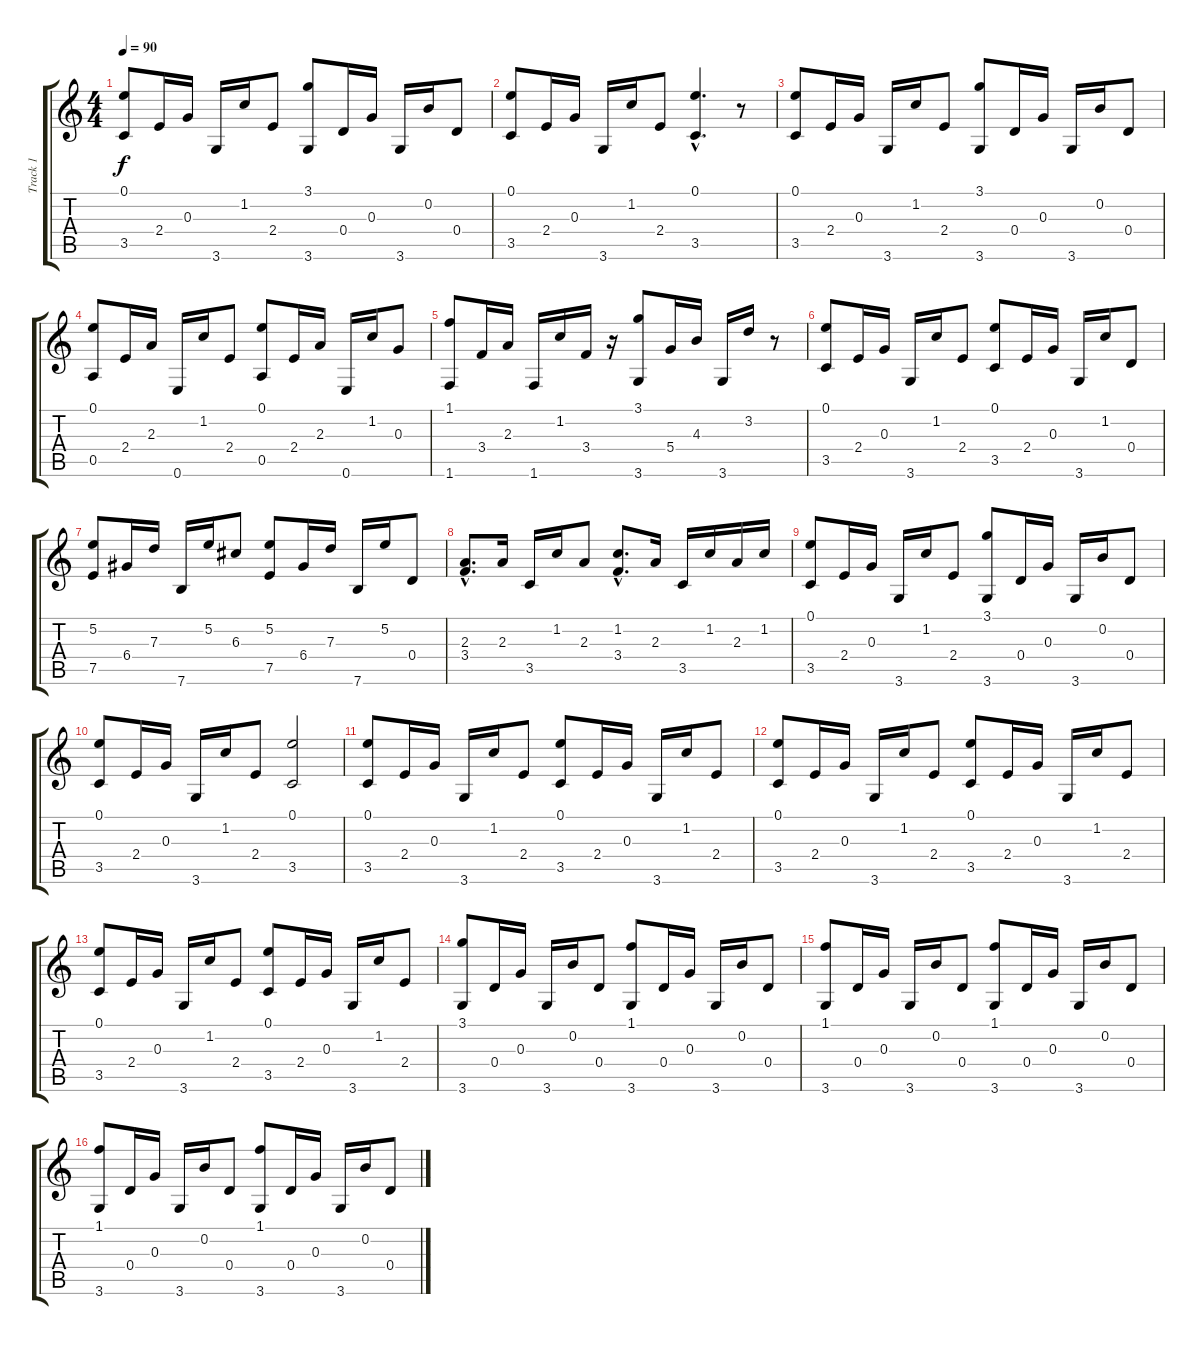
\track ("Track 1" "Track 1") {instrument acousticguitarnylon}
\staff {score tabs}
\tuning (E4 B3 G3 D3 A2 E2) {hide}
\ts (4 4)
\tempo 90
\clef g2
\ks c
(0.1 3.5).8{dy f instrument acousticguitarnylon} 2.4.16 0.3.16 3.6.16 1.2.16 2.4.8 (3.1 3.6).8 0.4.16 0.3.16 3.6.16 0.2.16 0.4.8 |
(0.1 3.5).8 2.4.16 0.3.16 3.6.16 1.2.16 2.4.8 (0.1{hac} 3.5{hac}).4{d} r.8 |
(0.1 3.5).8 2.4.16 0.3.16 3.6.16 1.2.16 2.4.8 (3.1 3.6).8 0.4.16 0.3.16 3.6.16 0.2.16 0.4.8 |
(0.1 0.5).8 2.4.16 2.3.16 0.6.16 1.2.16 2.4.8 (0.1 0.5).8 2.4.16 2.3.16 0.6.16 1.2.16 0.3.8 |
(1.1 1.6).8 3.4.16 2.3.16 1.6.16 1.2.16 3.4.16 r.16 (3.1 3.6).8 5.4.16 4.3.16 3.6.16 3.2.16 r.8 |
(0.1 3.5).8 2.4.16 0.3.16 3.6.16 1.2.16 2.4.8 (0.1 3.5).8 2.4.16 0.3.16 3.6.16 1.2.16 0.4.8 |
(5.2 7.5).8 6.4.16 7.3.16 7.6.16 5.2.16 6.3.8 (5.2 7.5).8 6.4.16 7.3.16 7.6.16 5.2.16 0.4.8 |
(2.3{hac} 3.4{hac}).8{d} 2.3.16 3.5.16 1.2.16 2.3.8 (1.2{hac} 3.4{hac}).8{d} 2.3.16 3.5.16 1.2.16 2.3.16 1.2.16 |
(0.1 3.5).8 2.4.16 0.3.16 3.6.16 1.2.16 2.4.8 (3.1 3.6).8 0.4.16 0.3.16 3.6.16 0.2.16 0.4.8 |
(0.1 3.5).8 2.4.16 0.3.16 3.6.16 1.2.16 2.4.8 (0.1 3.5).2 |
(0.1 3.5).8 2.4.16 0.3.16 3.6.16 1.2.16 2.4.8 (0.1 3.5).8 2.4.16 0.3.16 3.6.16 1.2.16 2.4.8 |
(0.1 3.5).8 2.4.16 0.3.16 3.6.16 1.2.16 2.4.8 (0.1 3.5).8 2.4.16 0.3.16 3.6.16 1.2.16 2.4.8 |
(0.1 3.5).8 2.4.16 0.3.16 3.6.16 1.2.16 2.4.8 (0.1 3.5).8 2.4.16 0.3.16 3.6.16 1.2.16 2.4.8 |
(3.1 3.6).8 0.4.16 0.3.16 3.6.16 0.2.16 0.4.8 (1.1 3.6).8 0.4.16 0.3.16 3.6.16 0.2.16 0.4.8 |
(1.1 3.6).8 0.4.16 0.3.16 3.6.16 0.2.16 0.4.8 (1.1 3.6).8 0.4.16 0.3.16 3.6.16 0.2.16 0.4.8 |
(1.1 3.6).8 0.4.16 0.3.16 3.6.16 0.2.16 0.4.8 (1.1 3.6).8 0.4.16 0.3.16 3.6.16 0.2.16 0.4.8
